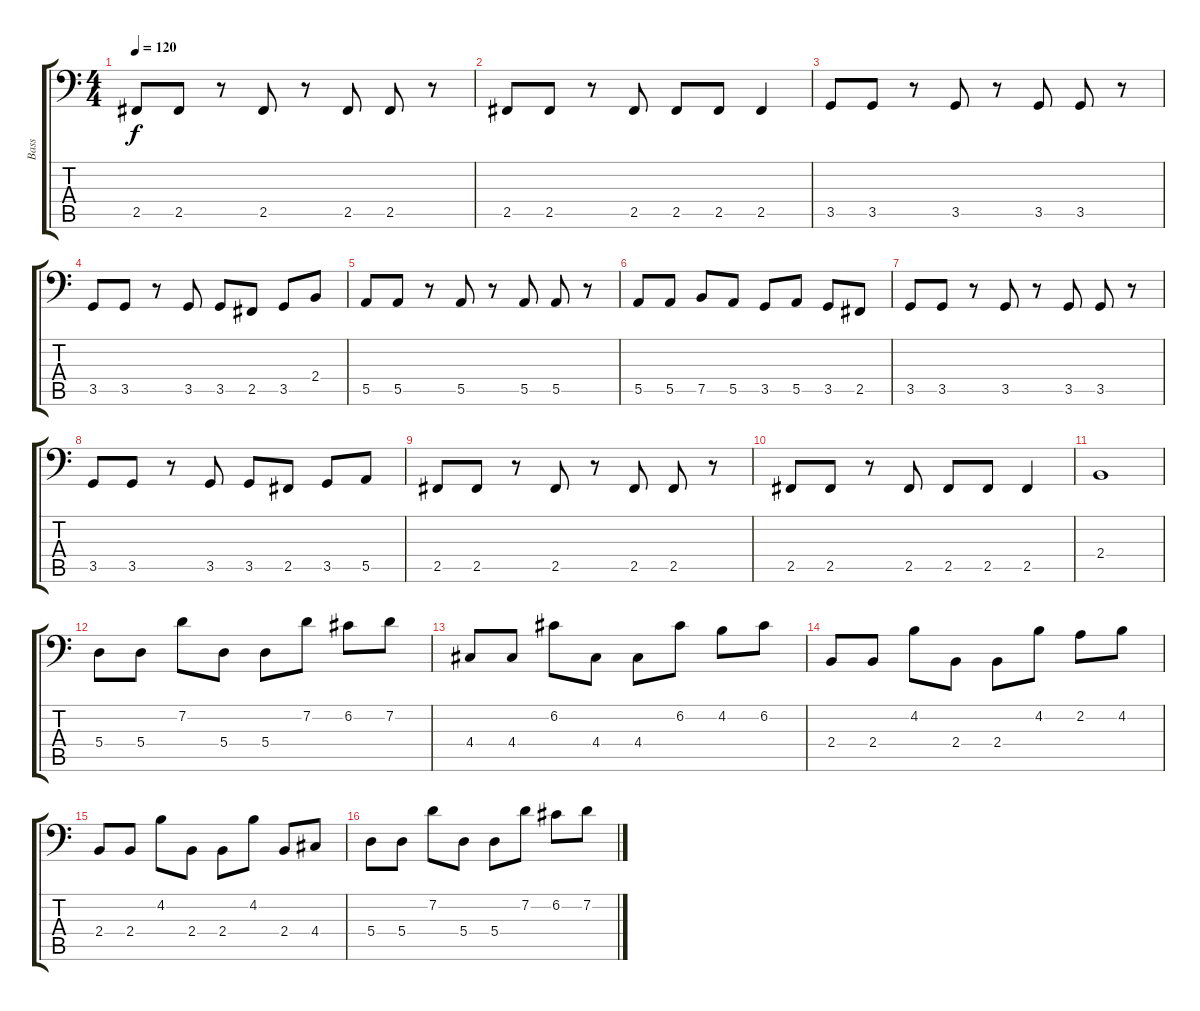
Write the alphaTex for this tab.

\track ("Bass" "Bass") {instrument electricbassfinger}
\staff {score tabs}
\tuning (C3 G2 D2 A1 E1 B0) {hide}
\ts (4 4)
\tempo 120
\clef f4
\ks c
2.5.8{dy f} 2.5.8 r.8 2.5.8 r.8 2.5.8 2.5.8 r.8 |
2.5.8 2.5.8 r.8 2.5.8 2.5.8 2.5.8 2.5.4 |
3.5.8 3.5.8 r.8 3.5.8 r.8 3.5.8 3.5.8 r.8 |
3.5.8 3.5.8 r.8 3.5.8 3.5.8 2.5.8 3.5.8 2.4.8 |
5.5.8 5.5.8 r.8 5.5.8 r.8 5.5.8 5.5.8 r.8 |
5.5.8 5.5.8 7.5.8 5.5.8 3.5.8 5.5.8 3.5.8 2.5.8 |
3.5.8 3.5.8 r.8 3.5.8 r.8 3.5.8 3.5.8 r.8 |
3.5.8 3.5.8 r.8 3.5.8 3.5.8 2.5.8 3.5.8 5.5.8 |
2.5.8 2.5.8 r.8 2.5.8 r.8 2.5.8 2.5.8 r.8 |
2.5.8 2.5.8 r.8 2.5.8 2.5.8 2.5.8 2.5.4 |
2.4.1 |
5.4.8 5.4.8 7.2.8 5.4.8 5.4.8 7.2.8 6.2.8 7.2.8 |
4.4.8 4.4.8 6.2.8 4.4.8 4.4.8 6.2.8 4.2.8 6.2.8 |
2.4.8 2.4.8 4.2.8 2.4.8 2.4.8 4.2.8 2.2.8 4.2.8 |
2.4.8 2.4.8 4.2.8 2.4.8 2.4.8 4.2.8 2.4.8 4.4.8 |
5.4.8 5.4.8 7.2.8 5.4.8 5.4.8 7.2.8 6.2.8 7.2.8
